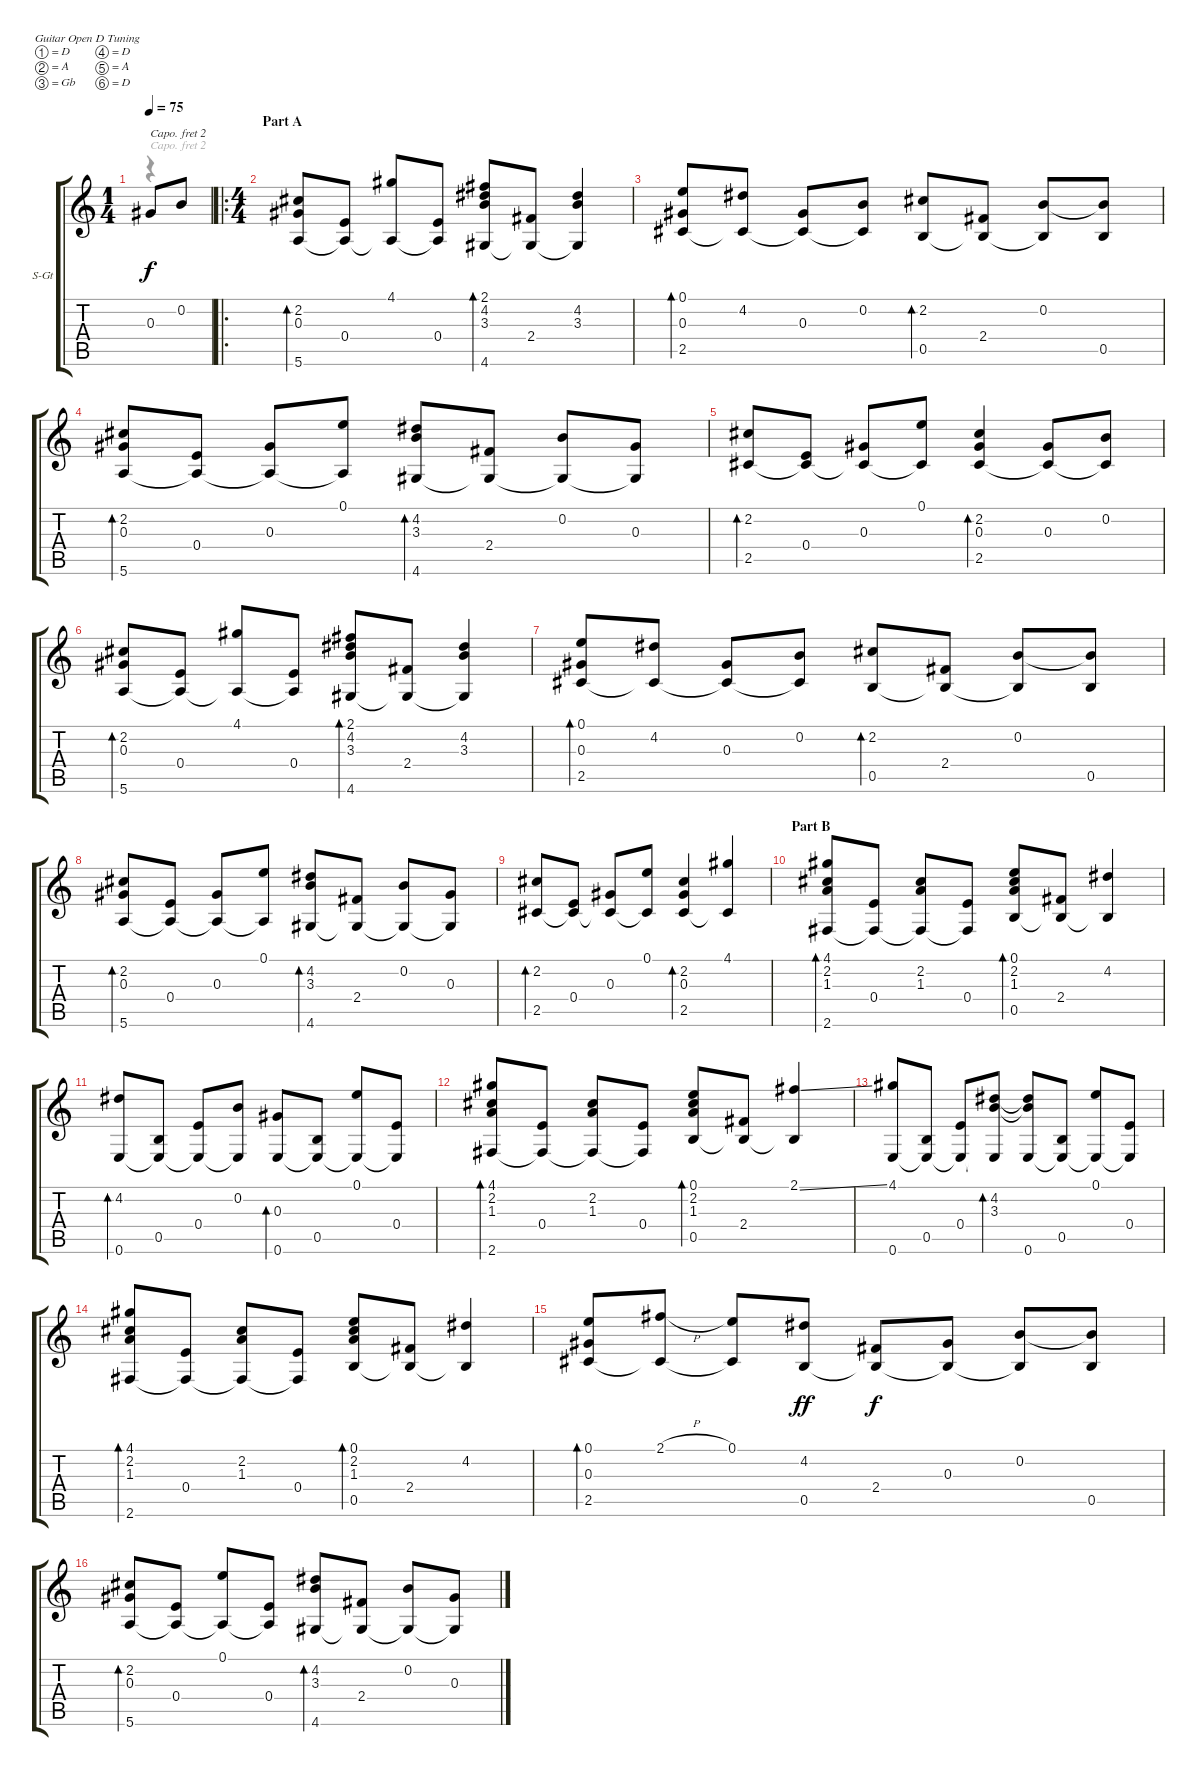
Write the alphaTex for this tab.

\bracketExtendMode groupsimilarinstruments
\firstSystemTrackNameOrientation horizontal
\otherSystemsTrackNameOrientation horizontal
\track ("Acoustic Guitar" "S-Gt") {instrument acousticguitarsteel}
\staff {score tabs}
\capo 2
\tuning (D4 A3 Gb3 D3 A2 D2)
\voice
\ts (1 4)
\beaming (8 2 2 2 2)
\tempo 75
\clef g2
\ks c
0.3.8{dy f instrument acousticguitarsteel} 0.2.8 |
\ro
\ts (4 4)
\beaming (8 2 2 2 2)
\section ("" "Part A")
(2.2 0.3 5.6).8{bd 104} (0.4 5.6{t}).8 (4.1 5.6{t}).8 (0.4 5.6{t}).8 (2.1 4.2 3.3 4.6).8{bd 158} (2.4 4.6{t}).8 (4.2 3.3 4.6{t}).4 |
(0.1 0.3 2.5).8{bd 114} (4.2 2.5{t}).8 (0.3 2.5{t}).8 (0.2 2.5{t}).8 (2.2 0.5).8{bd 109} (2.4 0.5{t}).8 (0.2 0.5{t}).8 (0.2{t} 0.5).8 |
(2.2 0.3 5.6).8{bd 118} (0.4 5.6{t}).8 (0.3 5.6{t}).8 (0.1 5.6{t}).8 (4.2 3.3 4.6).8{bd 110} (2.4 4.6{t}).8 (0.2 4.6{t}).8 (0.3 4.6{t}).8 |
(2.2 2.5).8{bd 108} (0.4 2.5{t}).8 (0.3 2.5{t}).8 (0.1 2.5{t}).8 (2.2 0.3 2.5).4{bd 120} (0.3 2.5{t}).8 (0.2 2.5{t}).8 |
(2.2 0.3 5.6).8{bd 117} (0.4 5.6{t}).8 (4.1 5.6{t}).8 (0.4 5.6{t}).8 (2.1 4.2 3.3 4.6).8{bd 125} (2.4 4.6{t}).8 (4.2 3.3 4.6{t}).4 |
(0.1 0.3 2.5).8{bd 117} (4.2 2.5{t}).8 (0.3 2.5{t}).8 (0.2 2.5{t}).8 (2.2 0.5).8{bd 114} (2.4 0.5{t}).8 (0.2 0.5{t}).8 (0.2{t} 0.5).8 |
(2.2 0.3 5.6).8{bd 122} (0.4 5.6{t}).8 (0.3 5.6{t}).8 (0.1 5.6{t}).8 (4.2 3.3 4.6).8{bd 119} (2.4 4.6{t}).8 (0.2 4.6{t}).8 (0.3 4.6{t}).8 |
(2.2 2.5).8{bd 117} (0.4 2.5{t}).8 (0.3 2.5{t}).8 (0.1 2.5{t}).8 (2.2 0.3 2.5).4{bd 120} (4.1 2.5{t}).4 |
\section ("" "Part B")
(4.1 2.2 1.3 2.6).8{bd 116} (0.4 2.6{t}).8 (2.2 1.3 2.6{t}).8 (0.4 2.6{t}).8 (0.1 2.2 1.3 0.5).8{bd 118} (2.4 0.5{t}).8 (4.2 0.5{t}).4 |
(4.2 0.6).8{bd 115} (0.5 0.6{t}).8 (0.4 0.6{t}).8 (0.2 0.6{t}).8 (0.3 0.6).8{bd 114} (0.5 0.6{t}).8 (0.1 0.6{t}).8 (0.4 0.6{t}).8 |
(4.1 2.2 1.3 2.6).8{bd 122} (0.4 2.6{t}).8 (2.2 1.3 2.6{t}).8 (0.4 2.6{t}).8 (0.1 2.2 1.3 0.5).8{bd 116} (2.4 0.5{t}).8 (2.1{ss} 0.5{t}).4 |
(4.1 0.6).8 (0.5 0.6{t}).8 (0.4 0.6{t}).8 (4.2 3.3 0.6{t}).8{bd 114} (4.2{t} 3.3{t} 0.6).8 (0.5 0.6{t}).8 (0.1 0.6{t}).8 (0.4 0.6{t}).8 |
(4.1 2.2 1.3 2.6).8{bd 116} (0.4 2.6{t}).8 (2.2 1.3 2.6{t}).8 (0.4 2.6{t}).8 (0.1 2.2 1.3 0.5).8{bd 121} (2.4 0.5{t}).8 (4.2 0.5{t}).4 |
(0.1 0.3 2.5).8{bd 116} (2.1{h} 2.5{t}).8 (0.1 2.5{t}).8 (4.2 0.5).8{dy ff} (2.4 0.5{t}).8{dy f} (0.3 0.5{t}).8 (0.2 0.5{t}).8 (0.2{t} 0.5).8 |
(2.2 0.3 5.6).8{bd 121} (0.4 5.6{t}).8 (0.1 5.6{t}).8 (0.4 5.6{t}).8 (4.2 3.3 4.6).8{bd 115} (2.4 4.6{t}).8 (0.2 4.6{t}).8 (0.3 4.6{t}).8
\voice
\clef g2
\ottava regular
\simile none
\ks c
r.4{dy mf} |
|
|
|
|
|
|
|
|
|
|
|
|
|
|
